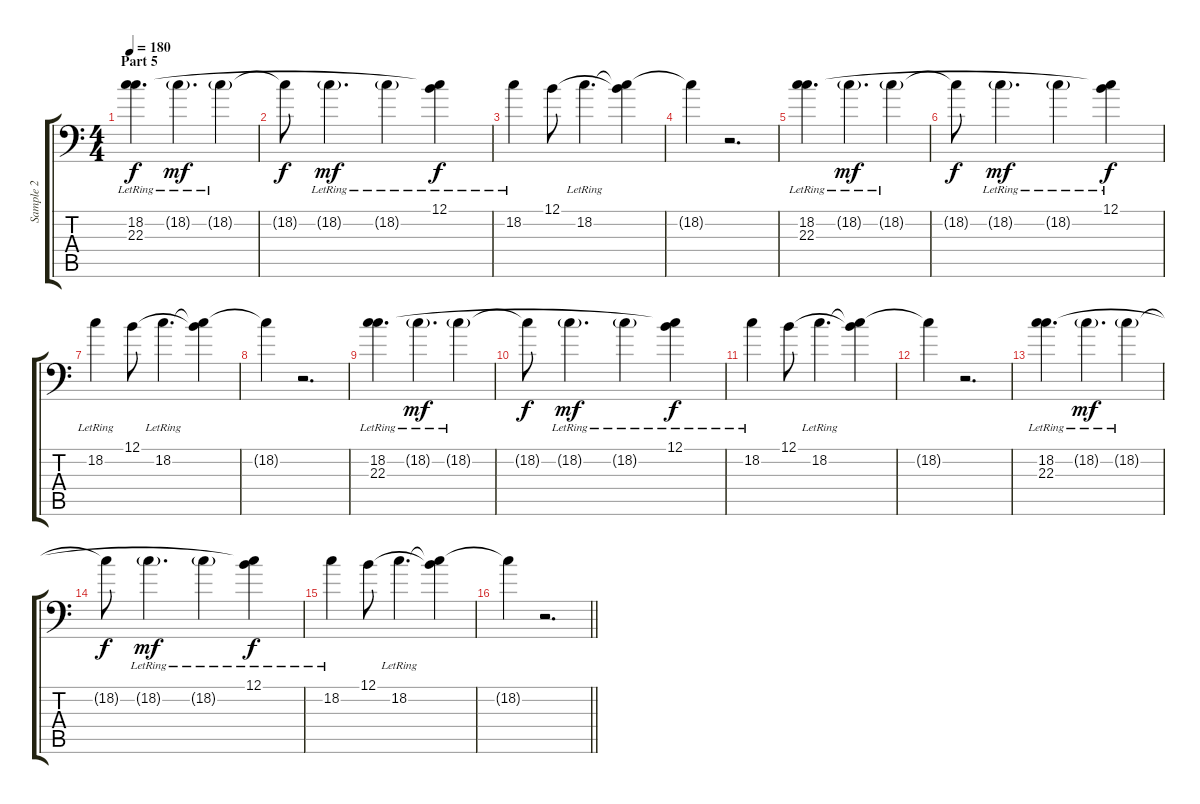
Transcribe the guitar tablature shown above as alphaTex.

\track ("Sample 2" "Sample 2") {instrument fx4atmosphere}
\staff {score tabs}
\tuning (B3 Gb3 D3 A2 E2 A1) {hide}
\ts (4 4)
\section ("" "Part 5")
\tempo 180
\clef f4
\ks c
(18.2{lr} 22.3{lr}).4{d dy f} 18.2{g lr}.4{d dy mf} 18.2{g lr}.4 |
18.2{t}.8{dy f} 18.2{g lr}.4{d dy mf} 18.2{g lr}.4 (12.1{lr} 22.3{t}).4{dy f} |
18.2{lr}.4 12.1.8 18.2{lr}.4{d} (12.1{t} 18.2{t}).4 |
18.2{t}.4 r.2{d} |
(18.2{lr} 22.3{lr}).4{d} 18.2{g lr}.4{d dy mf} 18.2{g lr}.4 |
18.2{t}.8{dy f} 18.2{g lr}.4{d dy mf} 18.2{g lr}.4 (12.1{lr} 22.3{t}).4{dy f} |
18.2{lr}.4 12.1.8 18.2{lr}.4{d} (12.1{t} 18.2{t}).4 |
18.2{t}.4 r.2{d} |
(18.2{lr} 22.3{lr}).4{d} 18.2{g lr}.4{d dy mf} 18.2{g lr}.4 |
18.2{t}.8{dy f} 18.2{g lr}.4{d dy mf} 18.2{g lr}.4 (12.1{lr} 22.3{t}).4{dy f} |
18.2{lr}.4 12.1.8 18.2{lr}.4{d} (12.1{t} 18.2{t}).4 |
18.2{t}.4 r.2{d} |
(18.2{lr} 22.3{lr}).4{d} 18.2{g lr}.4{d dy mf} 18.2{g lr}.4 |
18.2{t}.8{dy f} 18.2{g lr}.4{d dy mf} 18.2{g lr}.4 (12.1{lr} 22.3{t}).4{dy f} |
18.2{lr}.4 12.1.8 18.2{lr}.4{d} (12.1{t} 18.2{t}).4 |
\barLineRight lightlight
18.2{t}.4 r.2{d}
